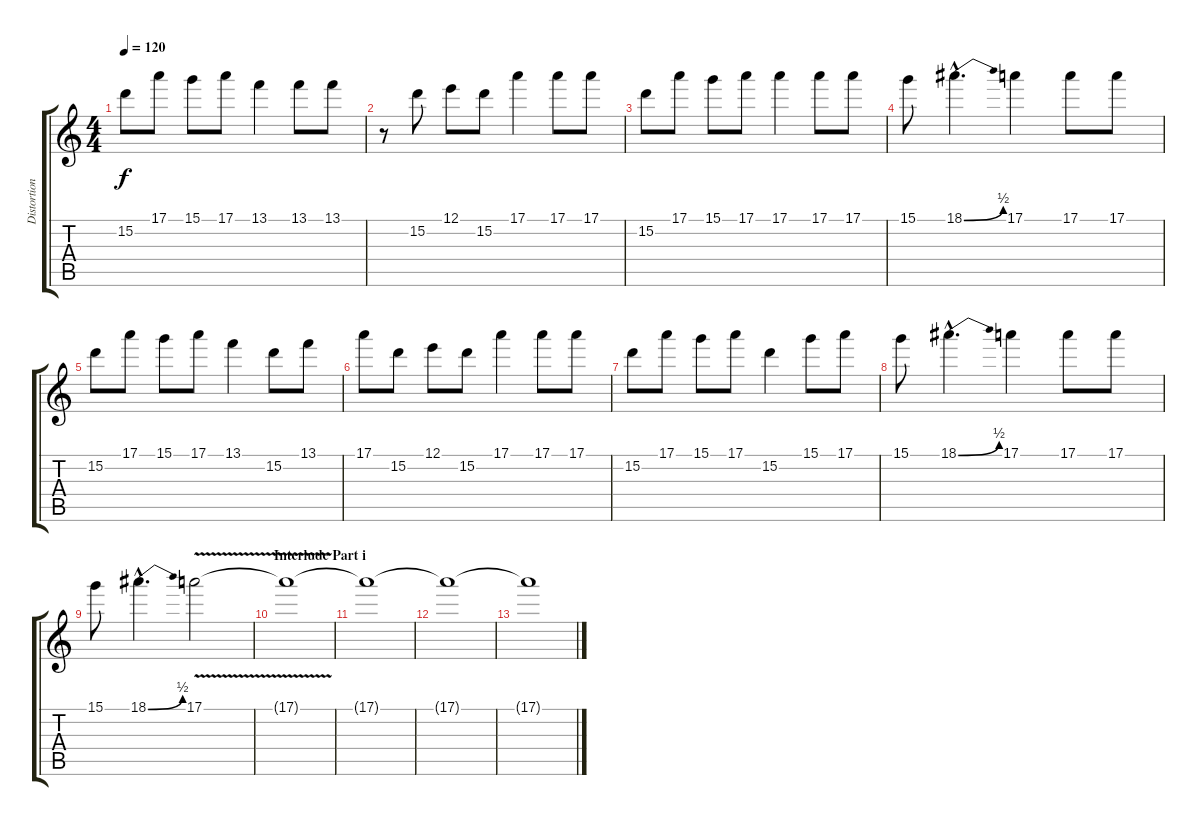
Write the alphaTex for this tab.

\track ("Distortion Guitar" "Distortion") {instrument distortionguitar}
\staff {score tabs}
\tuning (E4 B3 G3 D3 A2 D2) {hide}
\ts (4 4)
\tempo 120
\clef g2
\ks c
15.2.8{dy f} 17.1.8 15.1.8 17.1.8 13.1.4 13.1.8 13.1.8 |
r.8 15.2.8 12.1.8 15.2.8 17.1.4 17.1.8 17.1.8 |
15.2.8 17.1.8 15.1.8 17.1.8 17.1.4 17.1.8 17.1.8 |
15.1.8 18.1{be (bend 0 0 60 2) hac}.4{d} 17.1.4 17.1.8 17.1.8 |
15.2.8 17.1.8 15.1.8 17.1.8 13.1.4 15.2.8 13.1.8 |
17.1.8 15.2.8 12.1.8 15.2.8 17.1.4 17.1.8 17.1.8 |
15.2.8 17.1.8 15.1.8 17.1.8 15.2.4 15.1.8 17.1.8 |
15.1.8 18.1{be (bend 0 0 60 2) hac}.4{d} 17.1.4 17.1.8 17.1.8 |
15.1.8 18.1{be (bend 0 0 60 2) hac}.4{d} 17.1{v}.2 |
\section ("" "Interlude Part i")
17.1{t}.1{volume 0} |
17.1{t}.1 |
17.1{t}.1 |
17.1{t}.1
